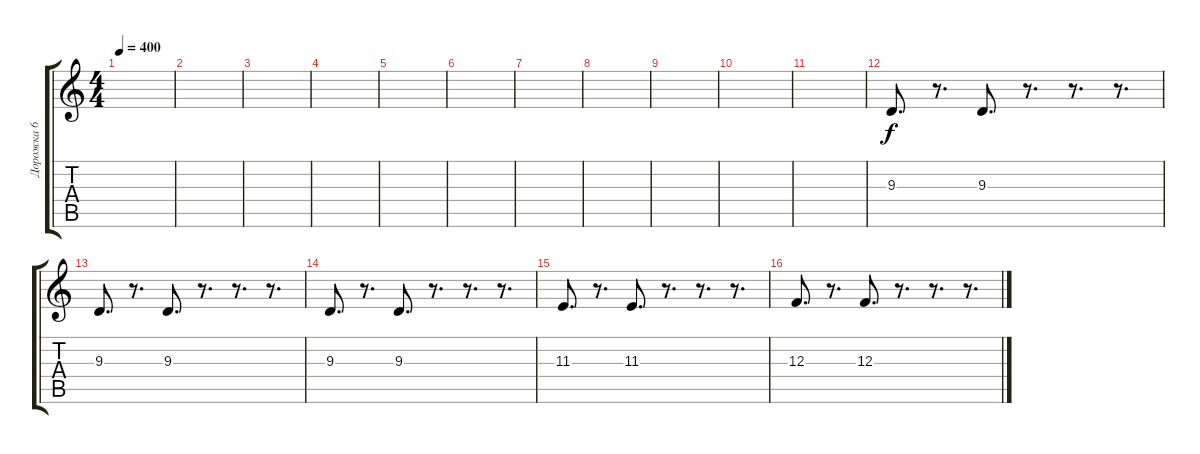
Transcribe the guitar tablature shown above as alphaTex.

\track ("Дорожка 6" "Дорожка 6") {instrument lead8bassandlead}
\staff {score tabs}
\tuning (D4 A3 F3 C3 G2 D2) {hide}
\ts (4 4)
\tempo 400
\clef g2
\ks c
|
|
|
|
|
|
|
|
|
|
|
9.3.8{d} r.8{d} 9.3.8{d} r.8{d} r.8{d} r.8{d} |
9.3.8{d} r.8{d} 9.3.8{d} r.8{d} r.8{d} r.8{d} |
9.3.8{d} r.8{d} 9.3.8{d} r.8{d} r.8{d} r.8{d} |
11.3.8{d} r.8{d} 11.3.8{d} r.8{d} r.8{d} r.8{d} |
12.3.8{d} r.8{d} 12.3.8{d} r.8{d} r.8{d} r.8{d}
